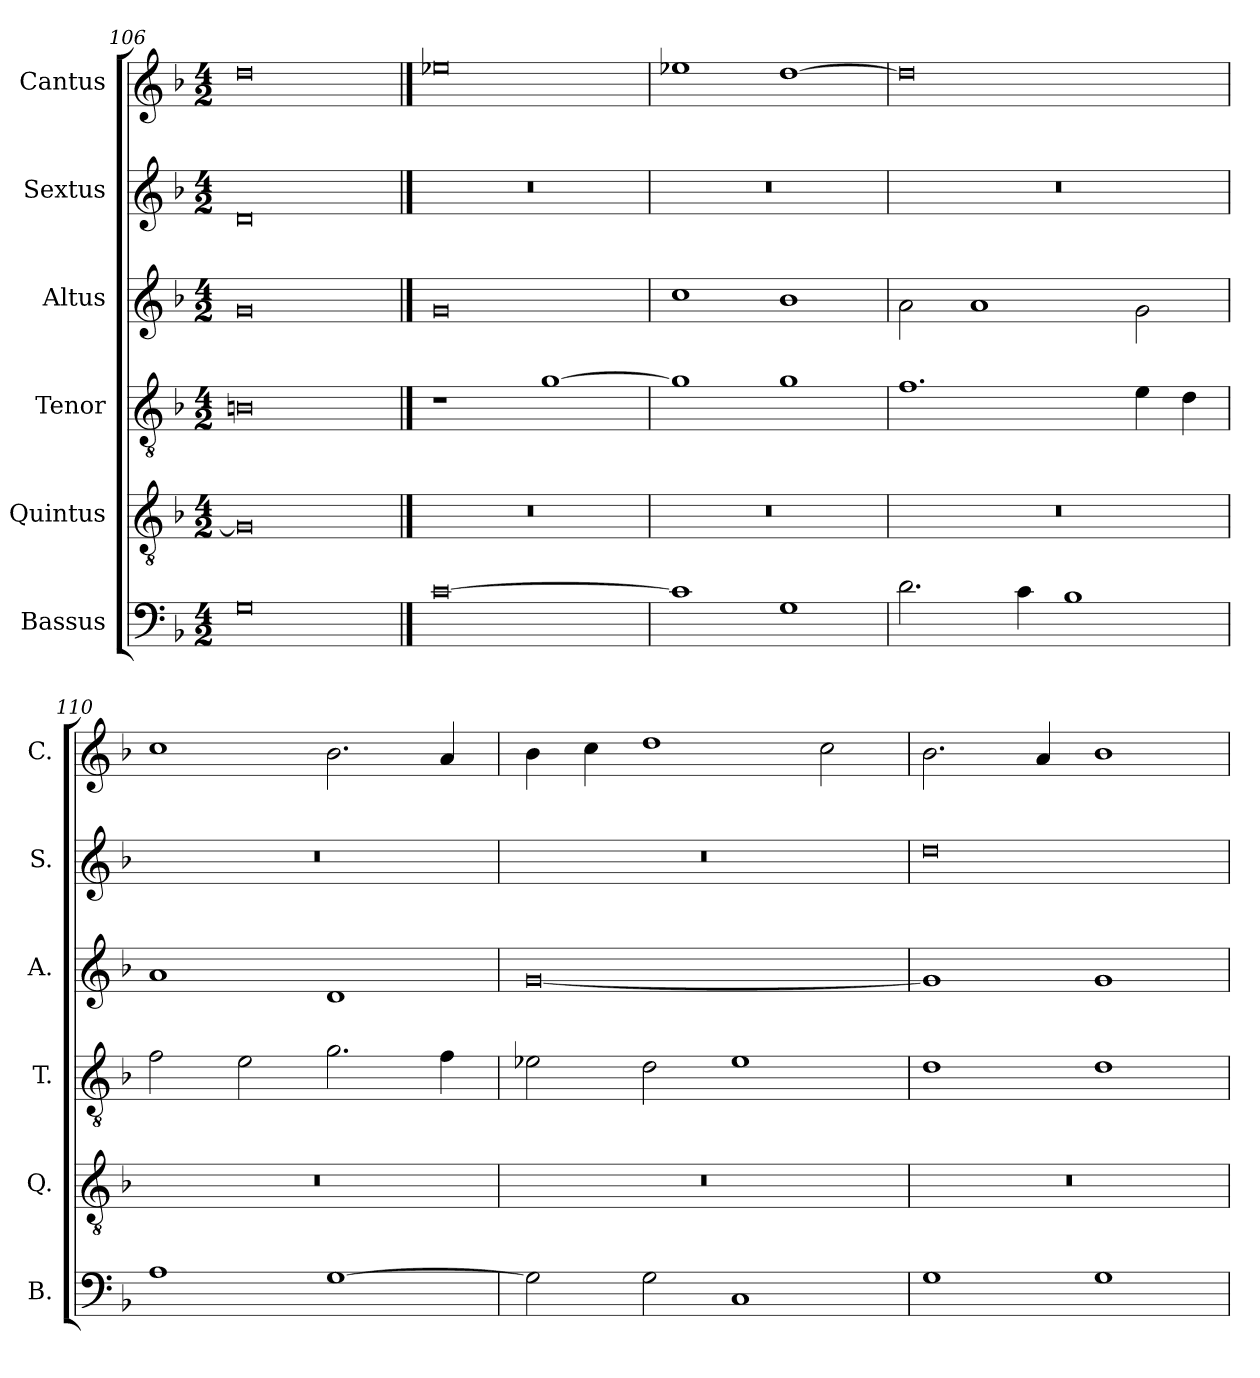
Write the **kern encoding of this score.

**kern	**kern	**kern	**kern	**kern	**kern
*part6	*part5	*part4	*part3	*part2	*part1
*staff6	*staff5	*staff4	*staff3	*staff2	*staff1
*I"Bassus	*I"Quintus	*I"Tenor	*I"Altus	*I"Sextus	*I"Cantus
*I'B.	*I'Q.	*I'T.	*I'A.	*I'S.	*I'C.
*clefF4	*clefGv2	*clefGv2	*clefG2	*clefG2	*clefG2
*k[b-]	*k[b-]	*k[b-]	*k[b-]	*k[b-]	*k[b-]
*M4/2	*M4/2	*M4/2	*M4/2	*M4/2	*M4/2
=106	=106	=106	=106	=106	=106
0G	0G]	0Bn	0g	0d	0dd
!!LO:LB:g=z
==107	==107	==107	==107	==107	==107
!	!LO:N:vis=1	!	!	!LO:N:vis=1	!
[0c	0r	1r	0g	0r	0ee-X
.	.	[1g	.	.	.
=108	=108	=108	=108	=108	=108
!	!LO:N:vis=1	!	!	!LO:N:vis=1	!
1c]	0r	1g]	1cc	0r	1ee-X
1G	.	1g	1b-	.	[1dd
=109	=109	=109	=109	=109	=109
!	!LO:N:vis=1	!	!	!LO:N:vis=1	!
2.d\	0r	1.f	2a\	0r	0dd]
.	.	.	1a	.	.
4c\	.	.	.	.	.
1B-	.	.	.	.	.
.	.	4e\	2g\	.	.
.	.	4d\	.	.	.
=110	=110	=110	=110	=110	=110
!	!LO:N:vis=1	!	!	!LO:N:vis=1	!
1A	0r	2f\	1a	0r	1cc
.	.	2e\	.	.	.
[1G	.	2.g\	1d	.	2.b-\
.	.	4f\	.	.	4a/
=111	=111	=111	=111	=111	=111
!	!LO:N:vis=1	!	!	!LO:N:vis=1	!
2G\]	0r	2e-X\	[0g	0r	4b-\
.	.	.	.	.	4cc\
2G\	.	2d\	.	.	1dd
1C	.	1e-	.	.	.
.	.	.	.	.	2cc\
=112	=112	=112	=112	=112	=112
!	!LO:N:vis=1	!	!	!	!
1G	0r	1d	1g]	0dd	2.b-\
.	.	.	.	.	4a/
1G	.	1d	1g	.	1b-
=	=	=	=	=	=
*-	*-	*-	*-	*-	*-
